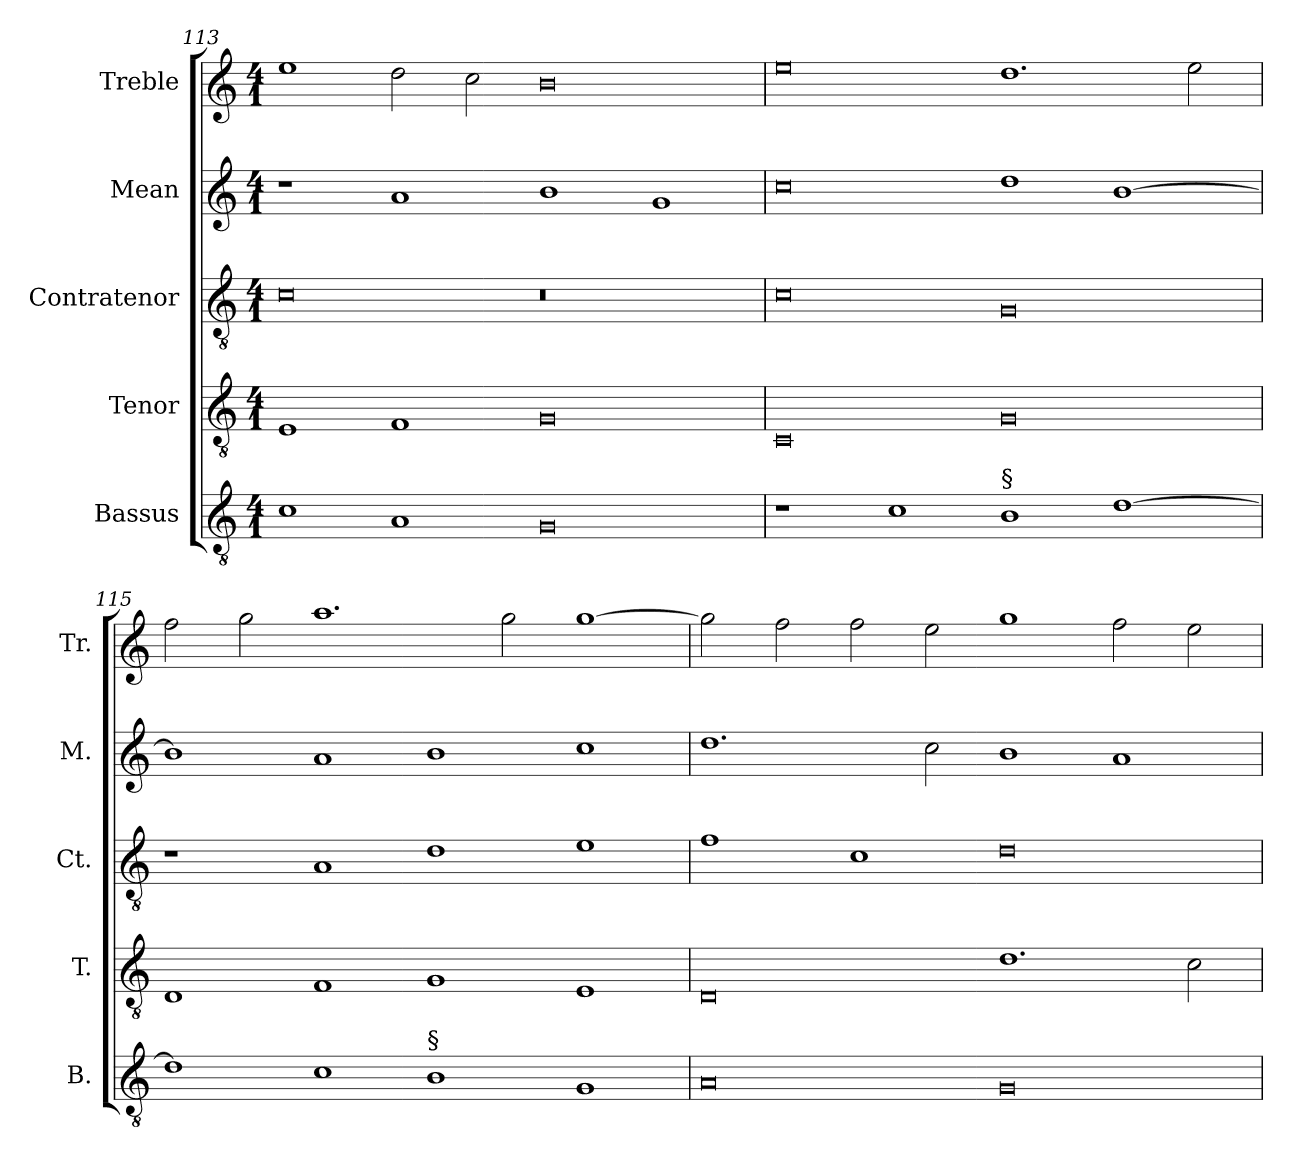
**kern	**kern	**kern	**kern	**kern
*part5	*part4	*part3	*part2	*part1
*staff5	*staff4	*staff3	*staff2	*staff1
*I"Bassus	*I"Tenor	*I"Contratenor	*I"Mean	*I"Treble
*I'B.	*I'T.	*I'Ct.	*I'M.	*I'Tr.
!!LO:LB:g=z
*clefGv2	*clefGv2	*clefGv2	*clefG2	*clefG2
*ITrd7c12	*ITrd7c12	*ITrd7c12	*	*
*k[]	*k[]	*k[]	*k[]	*k[]
*	*	*C:	*C:	*C:
*M4/1	*M4/1	*M4/1	*M4/1	*M4/1
=113	=113	=113	=113	=113
1Ci	1EEi	0Ci	1r	1eei
1AAi	1FFi	.	1ai	2ddi\
.	.	.	.	2cci\
0GGi	0GGi	0r	1bi	0bi
.	.	.	1gi	.
=114	=114	=114	=114	=114
1r	0CCi	0Ci	0cci	0eei
1Ci	.	.	.	.
!LO:TX:a:t=§	!	!	!	!
1BBi	0GGi	0GGi	1ddi	1.ddi
[>1Di	.	.	[>1bi	.
.	.	.	.	2eei\
=115	=115	=115	=115	=115
1Di]	1DDi	1r	1bi]	2ffi\
.	.	.	.	2ggi\
1Ci	1FFi	1AAi	1ai	1.aai
!LO:TX:a:t=§	!	!	!	!
1BBi	1GGi	1Di	1bi	.
.	.	.	.	2ggi\
1GGi	1EEi	1Ei	1cci	[>1ggi
!!LO:LB:g=z
=116	=116	=116	=116	=116
0AAi	0DDi	1Fi	1.ddi	2ggi\]
.	.	.	.	2ffi\
.	.	1Ci	.	2ffi\
.	.	.	2cci\	2eei\
0GGi	1.Di	0Di	1bi	1ggi
.	.	.	1ai	2ffi\
.	2Ci\	.	.	2eei\
=	=	=	=	=
*-	*-	*-	*-	*-
